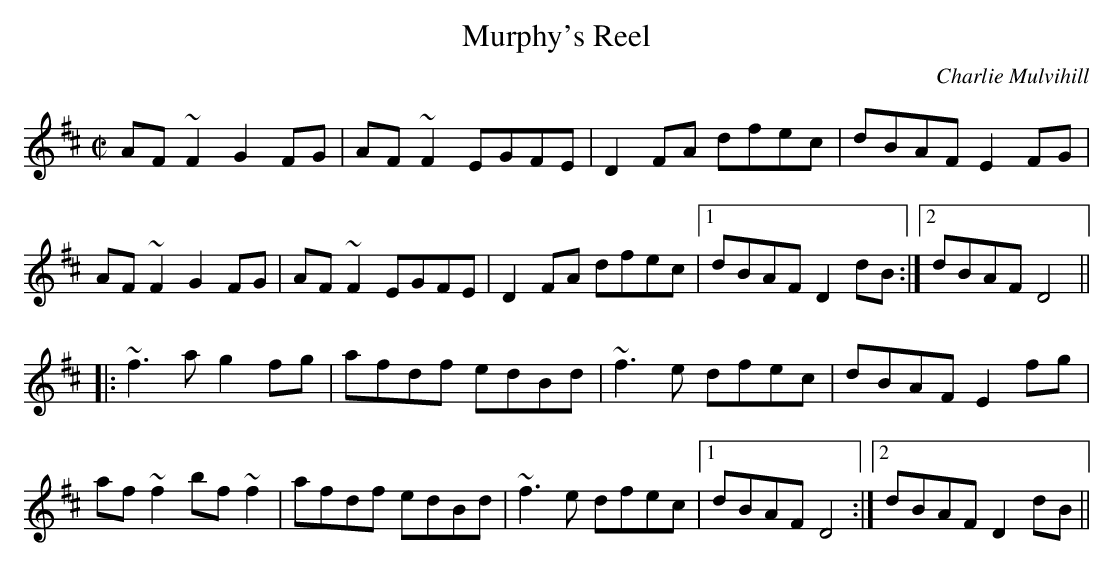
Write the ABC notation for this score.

X:1
T:Murphy's Reel
C:Charlie Mulvihill
M:C|
K:D
AF~F2 G2FG|AF~F2 EGFE|D2FA dfec|dBAF E2FG|
AF~F2 G2FG|AF~F2 EGFE|D2FA dfec|1 dBAF D2dB:|2 dBAF D4||
|:~f3a g2fg|afdf edBd|~f3e dfec|dBAF E2fg|
af~f2 bf~f2|afdf edBd|~f3e dfec|1 dBAF D4:|2 dBAF D2dB||
